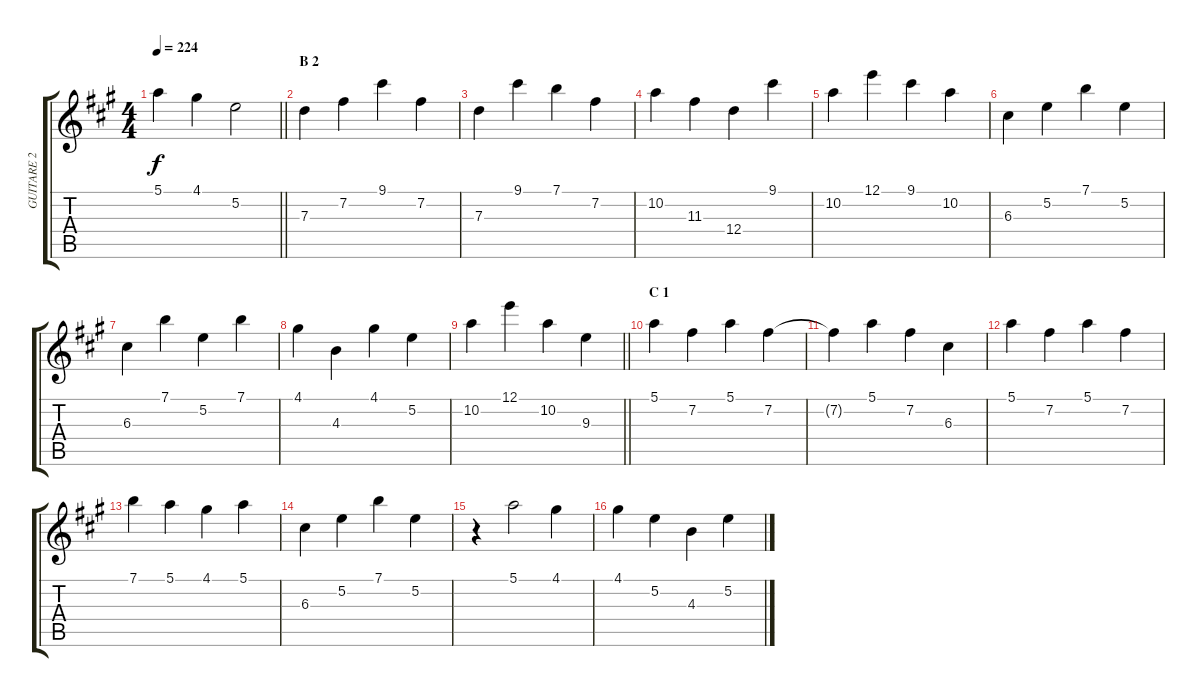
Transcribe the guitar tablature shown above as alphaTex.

\track ("GUITARE 2" "GUITARE 2") {instrument distortionguitar}
\staff {score tabs}
\tuning (E4 B3 G3 D3 A2 E2) {hide}
\ts (4 4)
\tempo 224
\clef g2
\barLineRight lightlight
\ks a
5.1.4{dy f} 4.1.4 5.2.2 |
\section ("" "B 2")
7.3.4 7.2.4 9.1.4 7.2.4 |
7.3.4 9.1.4 7.1.4 7.2.4 |
10.2.4 11.3.4 12.4.4 9.1.4 |
10.2.4 12.1.4 9.1.4 10.2.4 |
6.3.4 5.2.4 7.1.4 5.2.4 |
6.3.4 7.1.4 5.2.4 7.1.4 |
4.1.4 4.3.4 4.1.4 5.2.4 |
\barLineRight lightlight
10.2.4 12.1.4 10.2.4 9.3.4 |
\section ("" "C 1")
5.1.4{volume 10 instrument acousticguitarsteel} 7.2.4 5.1.4 7.2.4 |
7.2{t}.4 5.1.4 7.2.4 6.3.4 |
5.1.4 7.2.4 5.1.4 7.2.4 |
7.1.4 5.1.4 4.1.4 5.1.4 |
6.3.4 5.2.4 7.1.4 5.2.4 |
r.4 5.1.2 4.1.4 |
4.1.4 5.2.4 4.3.4 5.2.4
